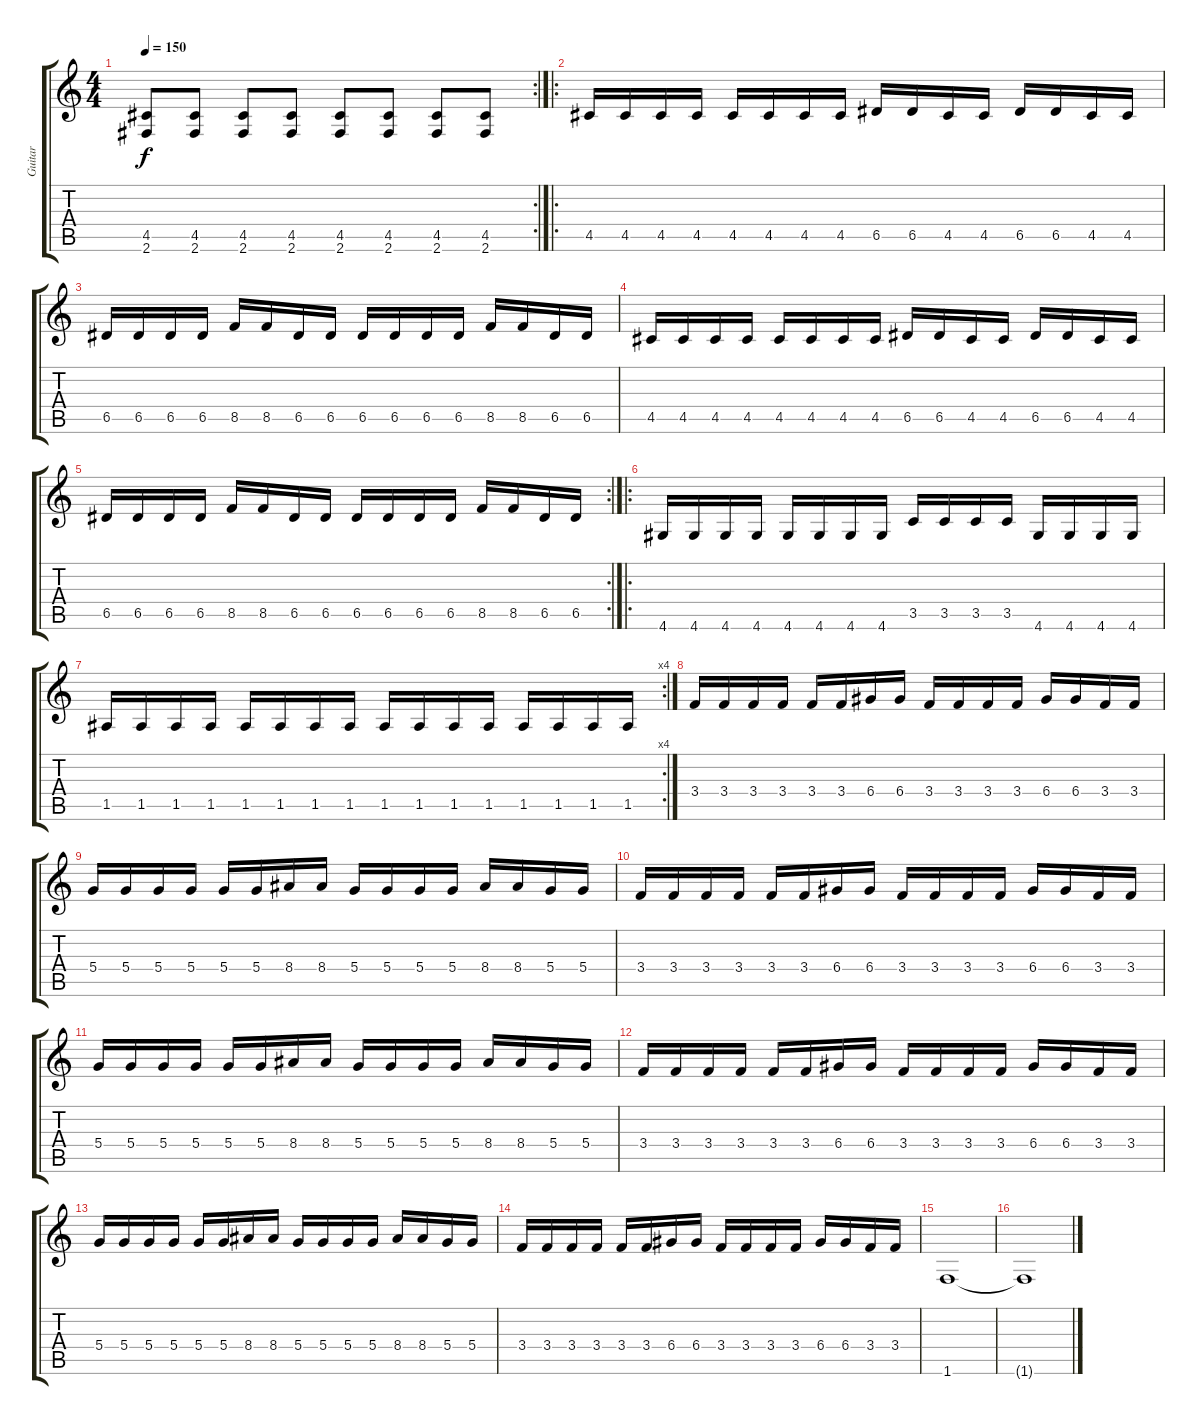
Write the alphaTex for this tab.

\track ("Guitar" "Guitar") {instrument distortionguitar}
\staff {score tabs}
\tuning (E4 B3 G3 D3 A2 E2) {hide}
\rc 2
\ts (4 4)
\tempo 150
\clef g2
\ks c
(4.5 2.6).8{dy f} (4.5 2.6).8 (4.5 2.6).8 (4.5 2.6).8 (4.5 2.6).8 (4.5 2.6).8 (4.5 2.6).8 (4.5 2.6).8 |
\ro
4.5.16 4.5.16 4.5.16 4.5.16 4.5.16 4.5.16 4.5.16 4.5.16 6.5.16 6.5.16 4.5.16 4.5.16 6.5.16 6.5.16 4.5.16 4.5.16 |
6.5.16 6.5.16 6.5.16 6.5.16 8.5.16 8.5.16 6.5.16 6.5.16 6.5.16 6.5.16 6.5.16 6.5.16 8.5.16 8.5.16 6.5.16 6.5.16 |
4.5.16 4.5.16 4.5.16 4.5.16 4.5.16 4.5.16 4.5.16 4.5.16 6.5.16 6.5.16 4.5.16 4.5.16 6.5.16 6.5.16 4.5.16 4.5.16 |
\rc 2
6.5.16 6.5.16 6.5.16 6.5.16 8.5.16 8.5.16 6.5.16 6.5.16 6.5.16 6.5.16 6.5.16 6.5.16 8.5.16 8.5.16 6.5.16 6.5.16 |
\ro
4.6.16 4.6.16 4.6.16 4.6.16 4.6.16 4.6.16 4.6.16 4.6.16 3.5.16 3.5.16 3.5.16 3.5.16 4.6.16 4.6.16 4.6.16 4.6.16 |
\rc 4
1.5.16 1.5.16 1.5.16 1.5.16 1.5.16 1.5.16 1.5.16 1.5.16 1.5.16 1.5.16 1.5.16 1.5.16 1.5.16 1.5.16 1.5.16 1.5.16 |
3.4.16 3.4.16 3.4.16 3.4.16 3.4.16 3.4.16 6.4.16 6.4.16 3.4.16 3.4.16 3.4.16 3.4.16 6.4.16 6.4.16 3.4.16 3.4.16 |
5.4.16 5.4.16 5.4.16 5.4.16 5.4.16 5.4.16 8.4.16 8.4.16 5.4.16 5.4.16 5.4.16 5.4.16 8.4.16 8.4.16 5.4.16 5.4.16 |
3.4.16 3.4.16 3.4.16 3.4.16 3.4.16 3.4.16 6.4.16 6.4.16 3.4.16 3.4.16 3.4.16 3.4.16 6.4.16 6.4.16 3.4.16 3.4.16 |
5.4.16 5.4.16 5.4.16 5.4.16 5.4.16 5.4.16 8.4.16 8.4.16 5.4.16 5.4.16 5.4.16 5.4.16 8.4.16 8.4.16 5.4.16 5.4.16 |
3.4.16 3.4.16 3.4.16 3.4.16 3.4.16 3.4.16 6.4.16 6.4.16 3.4.16 3.4.16 3.4.16 3.4.16 6.4.16 6.4.16 3.4.16 3.4.16 |
5.4.16 5.4.16 5.4.16 5.4.16 5.4.16 5.4.16 8.4.16 8.4.16 5.4.16 5.4.16 5.4.16 5.4.16 8.4.16 8.4.16 5.4.16 5.4.16 |
3.4.16 3.4.16 3.4.16 3.4.16 3.4.16 3.4.16 6.4.16 6.4.16 3.4.16 3.4.16 3.4.16 3.4.16 6.4.16 6.4.16 3.4.16 3.4.16 |
1.6.1 |
1.6{t}.1
